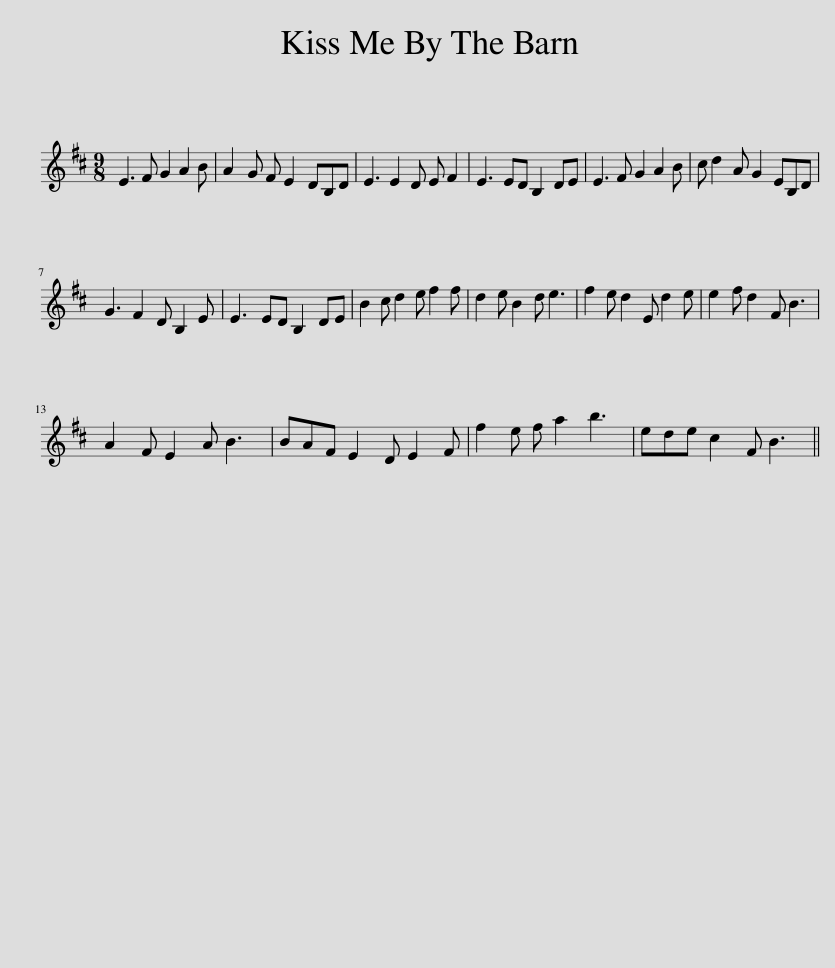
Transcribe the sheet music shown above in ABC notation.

X:1
L:1/8
M:9/8
I:linebreak $
K:D
V:1 treble
V:1
 E3 F G2 A2 B | A2 G F E2 DB,D | E3 E2 D E F2 | E3 ED B,2 DE | E3 F G2 A2 B | %5
 c d2 A G2 EB,D |$ G3 F2 D B,2 E | E3 ED B,2 DE | B2 c d2 e f2 f | d2 e B2 d e3 | %10
 f2 e d2 E d2 e | e2 f d2 F B3 |$ A2 F E2 A B3 | BAF E2 D E2 F | f2 e f a2 b3 | %15
 ede c2 F B3 || %16
